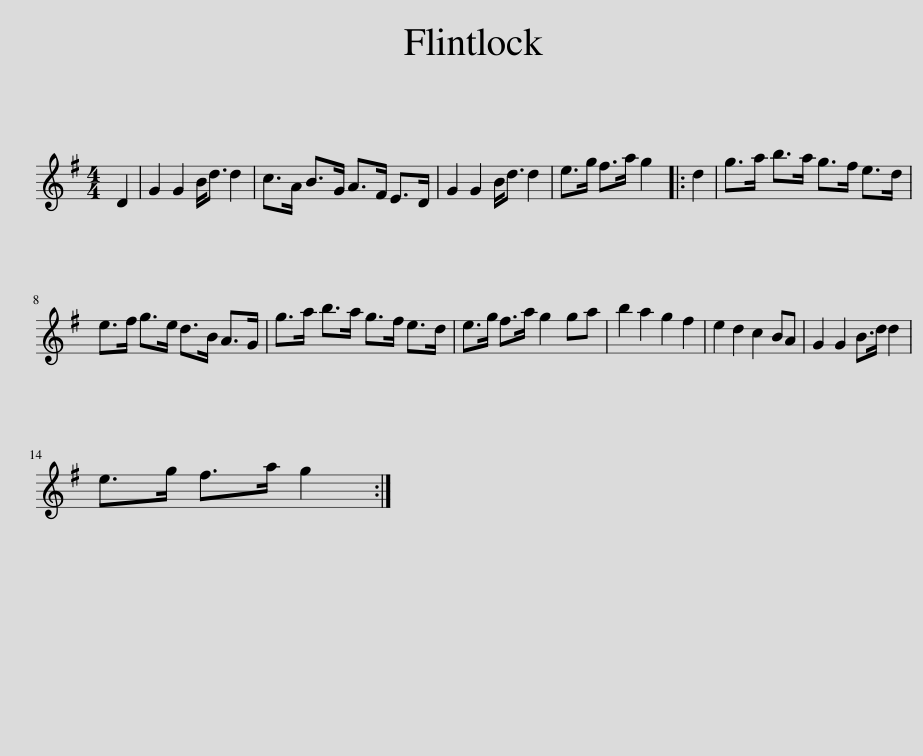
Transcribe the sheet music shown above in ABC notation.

X:1
L:1/8
M:4/4
I:linebreak $
K:G
V:1 treble
V:1
 D2 | G2 G2 B<d d2 | c>A B>G A>F E>D | G2 G2 B<d d2 | e>g f>a g2 |: %5
 d2 | g>a b>a g>f e>d |$ e>f g>e d>B A>G | g>a b>a g>f e>d | e>g f>a g2 ga | %10
 b2 a2 g2 f2 | e2 d2 c2 BA | G2 G2 B>d d2 |$ e>g f>a g2 :| %14
